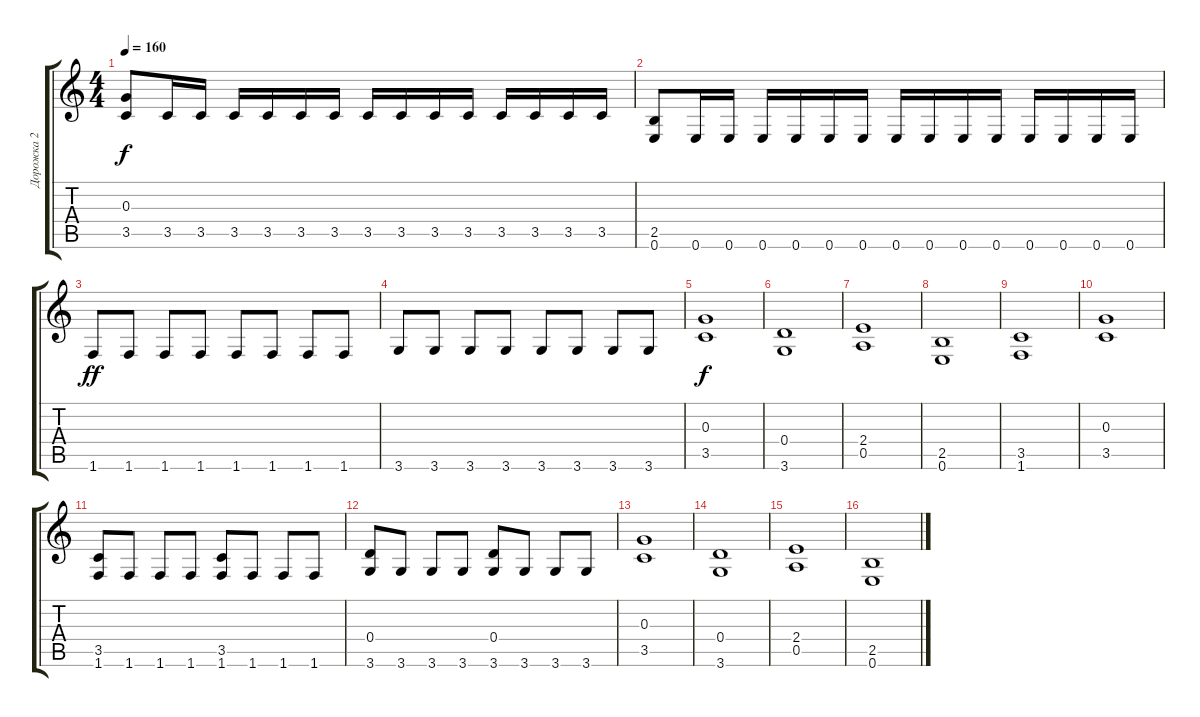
\track ("Дорожка 2" "Дорожка 2") {instrument distortionguitar}
\staff {score tabs}
\tuning (E4 B3 G3 D3 A2 E2) {hide}
\ts (4 4)
\tempo 160
\clef g2
\ks c
(0.3 3.5).8{dy f} 3.5.16 3.5.16 3.5.16 3.5.16 3.5.16 3.5.16 3.5.16 3.5.16 3.5.16 3.5.16 3.5.16 3.5.16 3.5.16 3.5.16 |
(2.5 0.6).8 0.6.16 0.6.16 0.6.16 0.6.16 0.6.16 0.6.16 0.6.16 0.6.16 0.6.16 0.6.16 0.6.16 0.6.16 0.6.16 0.6.16 |
1.6.8{dy ff} 1.6.8 1.6.8 1.6.8 1.6.8 1.6.8 1.6.8 1.6.8 |
3.6.8 3.6.8 3.6.8 3.6.8 3.6.8 3.6.8 3.6.8 3.6.8 |
(0.3 3.5).1{dy f} |
(0.4 3.6).1 |
(2.4 0.5).1 |
(2.5 0.6).1 |
(3.5 1.6).1 |
(0.3 3.5).1 |
(3.5 1.6).8 1.6.8 1.6.8 1.6.8 (3.5 1.6).8 1.6.8 1.6.8 1.6.8 |
(0.4 3.6).8 3.6.8 3.6.8 3.6.8 (0.4 3.6).8 3.6.8 3.6.8 3.6.8 |
(0.3 3.5).1 |
(0.4 3.6).1 |
(2.4 0.5).1 |
(2.5 0.6).1
